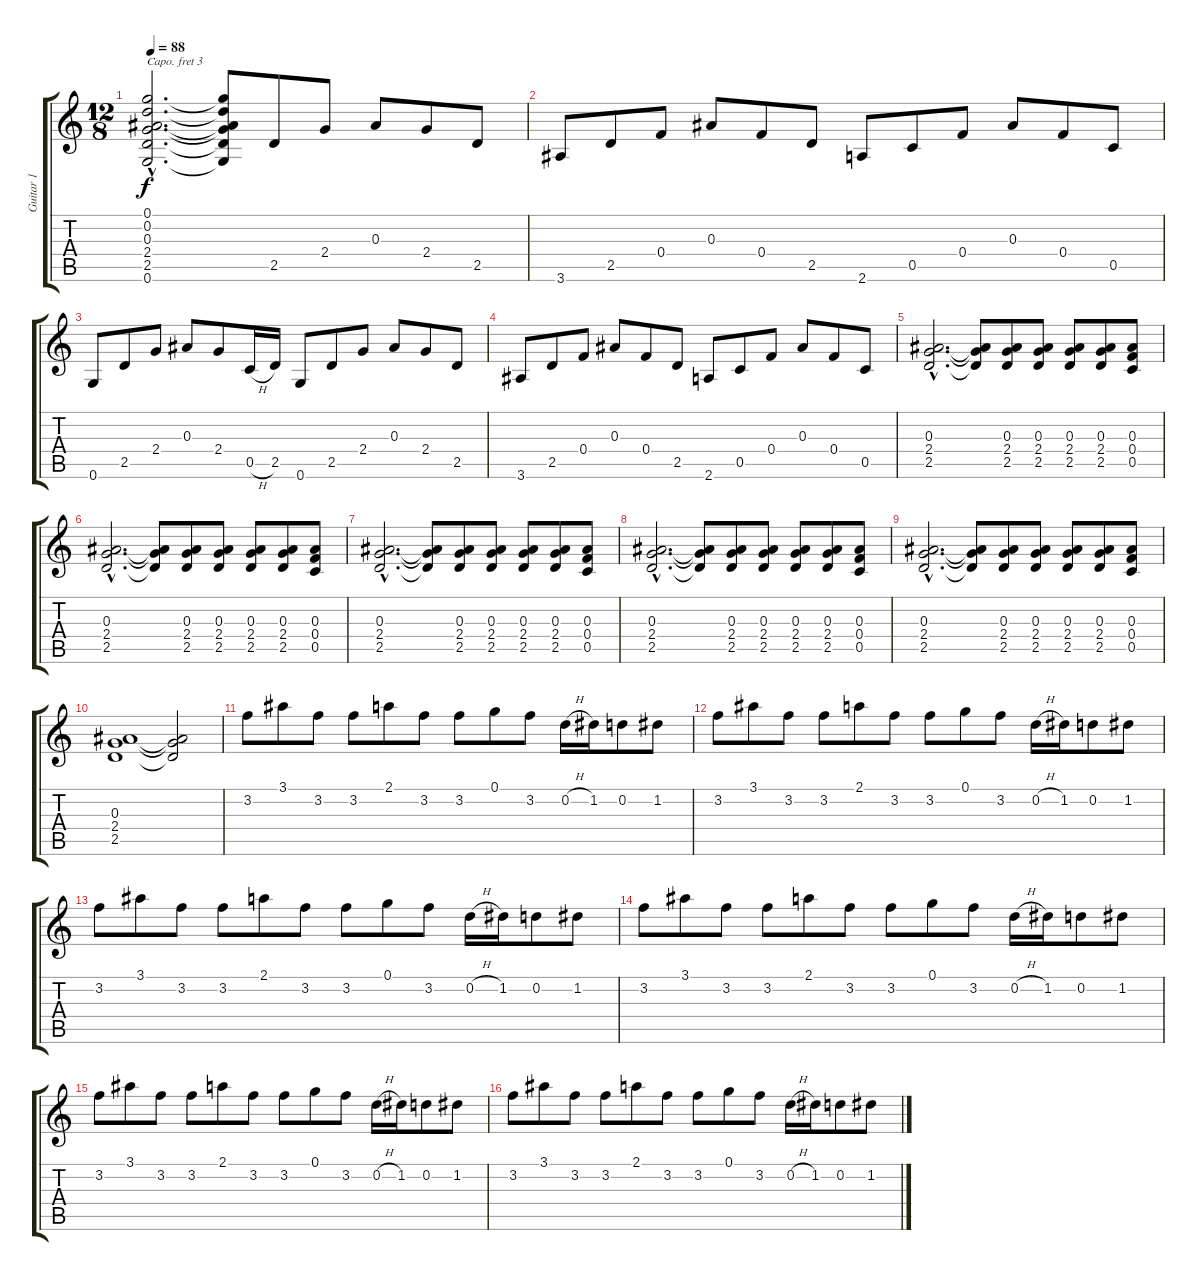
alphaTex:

\track ("Guitar 1" "Guitar 1") {instrument acousticguitarnylon}
\staff {score tabs}
\capo 3
\tuning (E4 B3 G3 D3 A2 E2) {hide}
\ts (12 8)
\tempo 88
\clef g2
\ks c
(0.1{hac} 0.2{hac} 0.3{hac} 2.4{hac} 2.5{hac} 0.6{hac}).2{d dy f} (0.1{t} 0.2{t} 0.3{t} 2.4{t} 2.5{t} 0.6{t}).8 2.5.8 2.4.8 0.3.8 2.4.8 2.5.8 |
3.6.8 2.5.8 0.4.8 0.3.8 0.4.8 2.5.8 2.6.8 0.5.8 0.4.8 0.3.8 0.4.8 0.5.8 |
0.6.8 2.5.8 2.4.8 0.3.8 2.4.8 0.5{h}.16 2.5.16 0.6.8 2.5.8 2.4.8 0.3.8 2.4.8 2.5.8 |
3.6.8 2.5.8 0.4.8 0.3.8 0.4.8 2.5.8 2.6.8 0.5.8 0.4.8 0.3.8 0.4.8 0.5.8 |
(0.3{hac} 2.4{hac} 2.5{hac}).2{d} (0.3{t} 2.4{t} 2.5{t}).8 (0.3 2.4 2.5).8 (0.3 2.4 2.5).8 (0.3 2.4 2.5).8 (0.3 2.4 2.5).8 (0.3 0.4 0.5).8 |
(0.3{hac} 2.4{hac} 2.5{hac}).2{d} (0.3{t} 2.4{t} 2.5{t}).8 (0.3 2.4 2.5).8 (0.3 2.4 2.5).8 (0.3 2.4 2.5).8 (0.3 2.4 2.5).8 (0.3 0.4 0.5).8 |
(0.3{hac} 2.4{hac} 2.5{hac}).2{d} (0.3{t} 2.4{t} 2.5{t}).8 (0.3 2.4 2.5).8 (0.3 2.4 2.5).8 (0.3 2.4 2.5).8 (0.3 2.4 2.5).8 (0.3 0.4 0.5).8 |
(0.3{hac} 2.4{hac} 2.5{hac}).2{d} (0.3{t} 2.4{t} 2.5{t}).8 (0.3 2.4 2.5).8 (0.3 2.4 2.5).8 (0.3 2.4 2.5).8 (0.3 2.4 2.5).8 (0.3 0.4 0.5).8 |
(0.3{hac} 2.4{hac} 2.5{hac}).2{d} (0.3{t} 2.4{t} 2.5{t}).8 (0.3 2.4 2.5).8 (0.3 2.4 2.5).8 (0.3 2.4 2.5).8 (0.3 2.4 2.5).8 (0.3 0.4 0.5).8 |
(0.3 2.4 2.5).1 (0.3{t} 2.4{t} 2.5{t}).2 |
3.2.8 3.1.8 3.2.8 3.2.8 2.1.8 3.2.8 3.2.8 0.1.8 3.2.8 0.2{h}.16 1.2.16 0.2.8 1.2.8 |
3.2.8 3.1.8 3.2.8 3.2.8 2.1.8 3.2.8 3.2.8 0.1.8 3.2.8 0.2{h}.16 1.2.16 0.2.8 1.2.8 |
3.2.8 3.1.8 3.2.8 3.2.8 2.1.8 3.2.8 3.2.8 0.1.8 3.2.8 0.2{h}.16 1.2.16 0.2.8 1.2.8 |
3.2.8 3.1.8 3.2.8 3.2.8 2.1.8 3.2.8 3.2.8 0.1.8 3.2.8 0.2{h}.16 1.2.16 0.2.8 1.2.8 |
3.2.8 3.1.8 3.2.8 3.2.8 2.1.8 3.2.8 3.2.8 0.1.8 3.2.8 0.2{h}.16 1.2.16 0.2.8 1.2.8 |
3.2.8 3.1.8 3.2.8 3.2.8 2.1.8 3.2.8 3.2.8 0.1.8 3.2.8 0.2{h}.16 1.2.16 0.2.8 1.2.8
